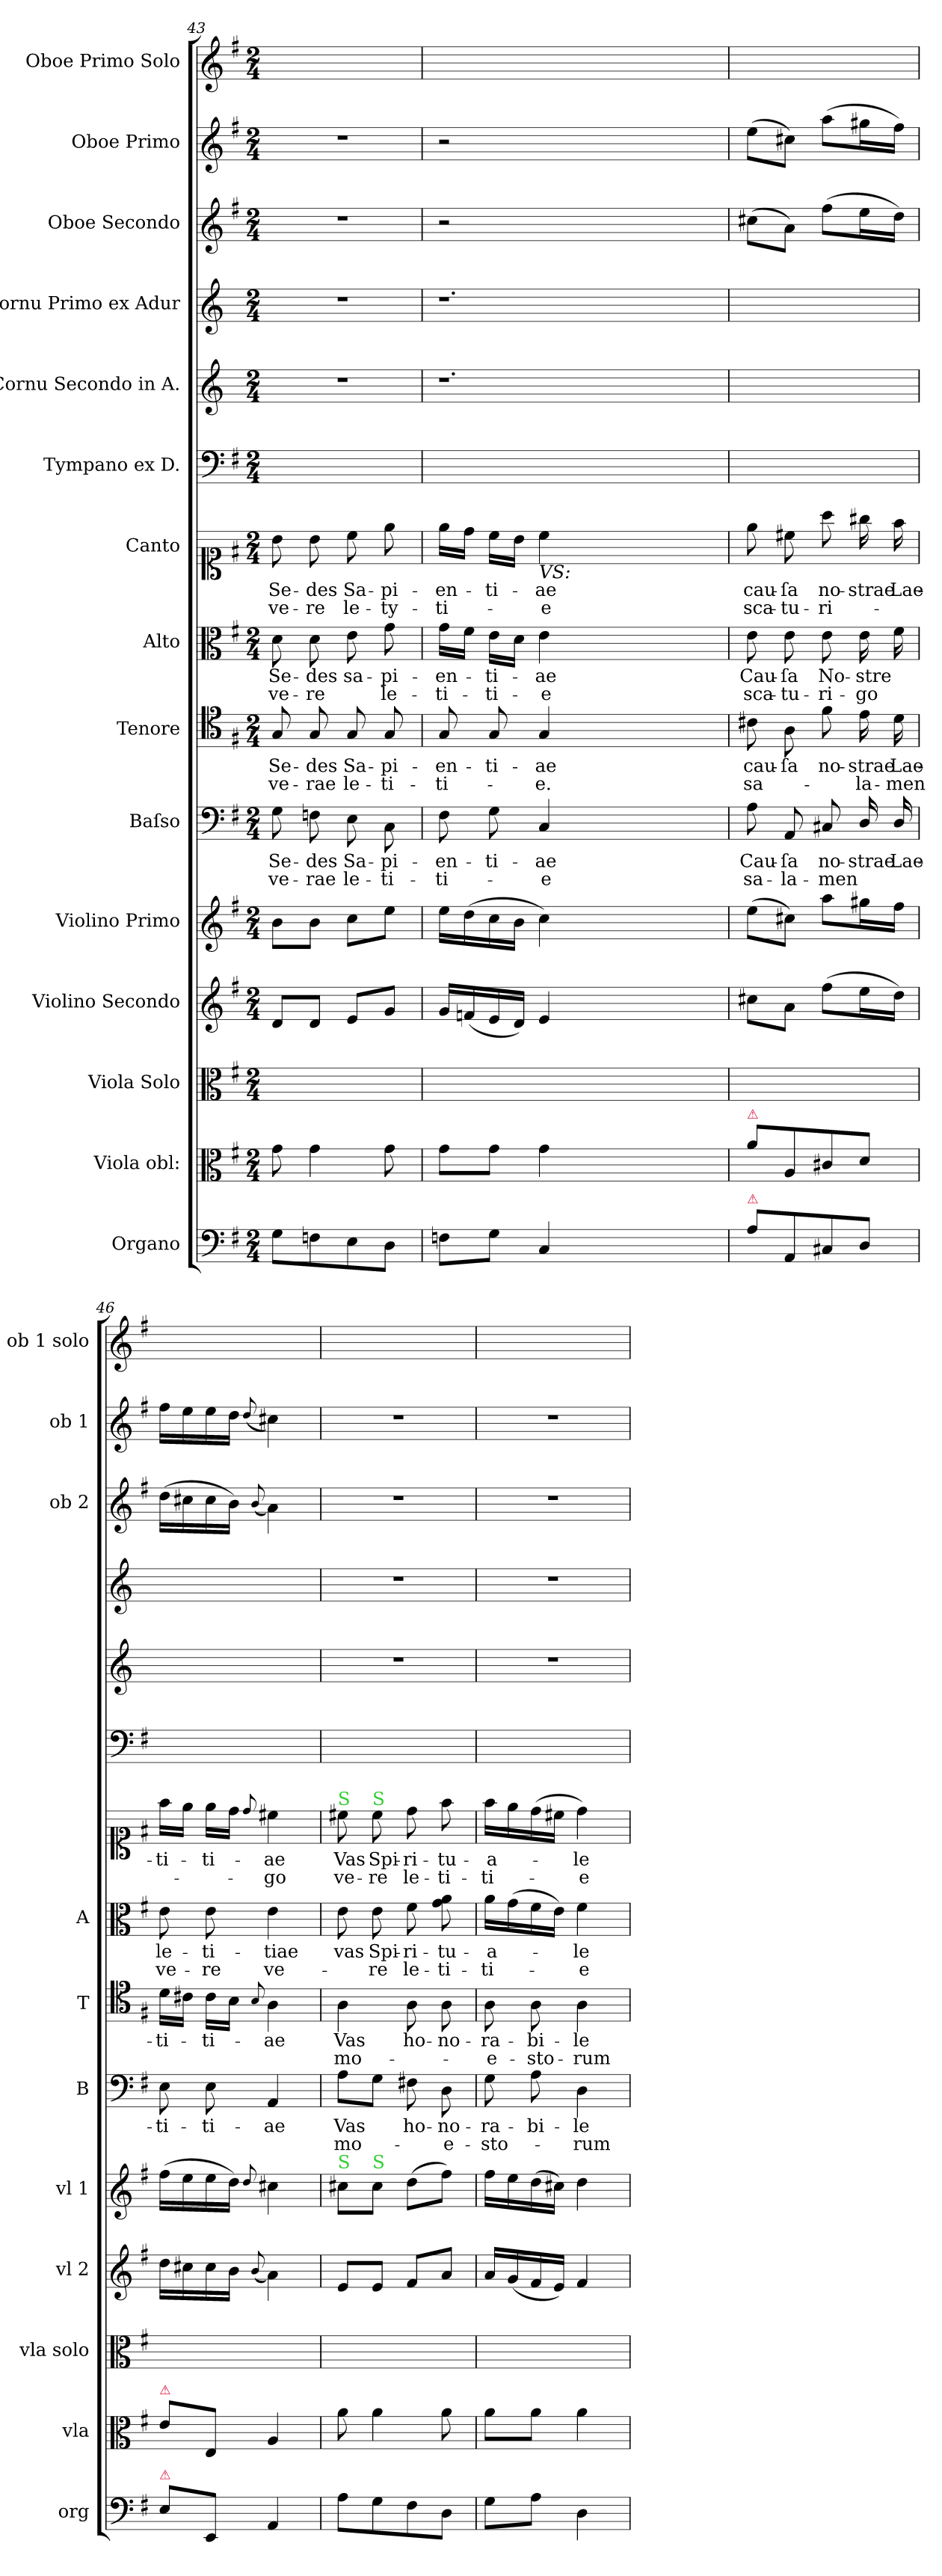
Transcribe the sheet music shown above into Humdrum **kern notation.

**kern	**kern	**kern	**kern	**dynam	**kern	**dynam	**kern	**text	**text	**kern	**text	**text	**kern	**text	**text	**kern	**text	**text	**kern	**kern	**kern	**kern	**kern	**kern
*part15	*part14	*part13	*part12	*part12	*part11	*part11	*part10	*part10	*part10	*part9	*part9	*part9	*part8	*part8	*part8	*part7	*part7	*part7	*part6	*part5	*part4	*part3	*part2	*part1
*staff15	*staff14	*staff13	*staff12	*staff12	*staff11	*staff11	*staff10	*staff10	*staff10	*staff9	*staff9	*staff9	*staff8	*staff8	*staff8	*staff7	*staff7	*staff7	*staff6	*staff5	*staff4	*staff3	*staff2	*staff1
*I"Organo	*I"Viola obl:	*I"Viola Solo	*I"Violino Secondo	*	*I"Violino Primo	*	*I"Baſso	*	*	*I"Tenore	*	*	*I"Alto	*	*	*I"Canto	*	*	*I"Tympano ex D.	*I"Cornu Secondo in A.	*I"Cornu Primo ex Adur	*I"Oboe Secondo	*I"Oboe Primo	*I"Oboe Primo Solo
*I'org	*I'vla	*I'vla solo	*I'vl 2	*	*I'vl 1	*	*I'B	*	*	*I'T	*	*	*I'A	*	*	*	*	*	*	*	*	*I'ob 2	*I'ob 1	*I'ob 1 solo
*clefF4	*clefC3	*clefC3	*clefG2	*	*clefG2	*	*clefF4	*	*	*clefC4	*	*	*clefC3	*	*	*clefC1	*	*	*clefF4	*clefG2	*clefG2	*clefG2	*clefG2	*clefG2
*	*	*	*	*	*	*	*	*	*	*	*	*	*	*	*	*	*	*	*	*ITrd3c5	*ITrd3c5	*	*	*
*k[f#]	*k[f#]	*k[f#]	*k[f#]	*	*k[f#]	*	*k[f#]	*	*	*k[f#]	*	*	*k[f#]	*	*	*k[f#]	*	*	*k[f#]	*k[f#]	*k[f#]	*k[f#]	*k[f#]	*k[f#]
*G:	*G:	*G:	*G:	*	*G:	*	*G:	*	*	*G:	*	*	*G:	*	*	*G:	*	*	*G:	*G:	*G:	*G:	*G:	*G:
*M2/4	*M2/4	*M2/4	*M2/4	*	*M2/4	*	*M2/4	*	*	*M2/4	*	*	*M2/4	*	*	*M2/4	*	*	*M2/4	*M2/4	*M2/4	*M2/4	*M2/4	*M2/4
=43	=43	=43	=43	=43	=43	=43	=43	=43	=43	=43	=43	=43	=43	=43	=43	=43	=43	=43	=43	=43	=43	=43	=43	=43
8G\L	8g\	2ryy	8d/L	.	8b\L	.	8G\	Se-	ve-	8G/	Se-	ve-	8d\	Se-	ve-	8b\	Se-	ve-	2ryy	2r	2r	2r	2r	2ryy
8Fn\	4g\	.	8d/J	.	8b\J	.	8Fn\	-des	-rae	8G/	-des	-rae	8d\	-des	-re	8b\	-des	-re	.	.	.	.	.	.
!	!	!	!	!	!	!LO:DY:b	!	!	!	!	!	!	!	!	!	!	!	!	!	!	!	!	!	!
8E\	.	.	8e/L	po&colon;	8cc\L	po&colon;	8E\	Sa-	le-	8G/	Sa-	le-	8e\	sa-	.	8cc\	Sa-	le-	.	.	.	.	.	.
8D\J	8g\	.	8g/J	.	8ee\J	.	8C\	-pi-	-ti-	8G/	-pi-	-ti-	8g\	-pi-	le-	8ee\	-pi-	-ty-	.	.	.	.	.	.
=44	=44	=44	=44	=44	=44	=44	=44	=44	=44	=44	=44	=44	=44	=44	=44	=44	=44	=44	=44	=44	=44	=44	=44	=44
8Fn\L	8g\L	2ryy	16g/LL	.	16ee\LL	.	8F#\	-en-	-ti-	8G/	-en-	-ti-	16g\LL	-en-	-ti-	16ee\LL	-en-	-ti-	2ryy	1.r	1.r	2r	2r	2ryy
.	.	.	(16fn/	.	(16dd\	.	.	.	.	.	.	.	16f#\JJ	.	.	16dd\JJ	.	.	.	.	.	.	.	.
8G\J	8g\J	.	16e/	.	16cc\	.	8G\	-ti-	.	8G/	-ti-	.	16e\LL	-ti-	-ti-	16cc\LL	-ti-	.	.	.	.	.	.	.
.	.	.	16d/JJ)	.	16b\JJ	.	.	.	.	.	.	.	16d\JJ	.	.	16b\JJ	.	.	.	.	.	.	.	.
!	!	!	!	!	!	!	!	!	!	!	!	!	!	!	!	!LO:TX:b:i:t=VS&colon;	!	!	!	!	!	!	!	!
4C/	4g\	.	4e/	.	4cc\)	.	4C/	-ae	-e	4G/	-ae	-e.	4e\	-ae	-e	4cc\	-ae	-e	.	.	.	.	.	.
1ryy	1ryy	1ryy	1ryy	.	1ryy	.	1ryy	.	.	1ryy	.	.	1ryy	.	.	1ryy	.	.	1ryy	.	.	1ryy	1ryy	1ryy
=45	=45	=45	=45	=45	=45	=45	=45	=45	=45	=45	=45	=45	=45	=45	=45	=45	=45	=45	=45	=45	=45	=45	=45	=45
!	!LO:TX:a:color=crimson:t=⚠	!	!	!	!	!	!	!	!	!	!	!	!	!	!	!	!	!	!	!	!	!	!	!
!LO:TX:a:color=crimson:t=⚠	!	!	!	!	!	!	!	!	!	!	!	!	!	!	!	!	!	!	!	!	!	!	!	!
8A\L	8a\L	2ryy	8cc#X\L	.	(8ee\L	.	8A\	Cau-	sa-	8c#X\	cau-	sa-	8e\	Cau-	sca-	8ee\	cau-	sca-	2ryy	2ryy	2ryy	(8cc#X\L	(8ee\L	2ryy
8AA/	8A/	.	8a\J	.	8cc#X\J)	.	8AA/	-ſa	-la-	8A\	-ſa	.	8e\	-ſa	-tu-	8cc#X\	-ſa	-tu-	.	.	.	8a\J)	8cc#X\J)	.
!	!	!	!	!	!	!LO:DY:b	!	!	!	!	!	!	!	!	!	!	!	!	!	!	!	!	!	!
8C#X/	8c#X/	.	(8ff#\L	for	8aa\L	for	8C#X/	no-	-men	8f#\	no-	.	8e\	No-	-ri-	8aa\	no-	-ri-	.	.	.	(8ff#\L	(8aa\L	.
8D/J	8d/J	.	16ee\L	.	16gg#X\L	.	16D/	-strae	.	16e\	-strae	-la-	16e\	-stre	-go	16gg#X\	-strae	.	.	.	.	16ee\L	16gg#X\L	.
.	.	.	16dd\JJ)	.	16ff#\JJ	.	16D/	Lae-	.	16d\	Lae-	-men	16f#\	.	.	16ff#\	Lae-	.	.	.	.	16dd\JJ)	16ff#\JJ)	.
=46	=46	=46	=46	=46	=46	=46	=46	=46	=46	=46	=46	=46	=46	=46	=46	=46	=46	=46	=46	=46	=46	=46	=46	=46
!	!LO:TX:a:color=crimson:t=⚠	!	!	!	!	!	!	!	!	!	!	!	!	!	!	!	!	!	!	!	!	!	!	!
!LO:TX:a:color=crimson:t=⚠	!	!	!	!	!	!	!	!	!	!	!	!	!	!	!	!	!	!	!	!	!	!	!	!
8E\L	8e\L	2ryy	16dd\LL	.	(16ff#\LL	.	8E\	-ti-	.	16d\LL	-ti-	.	8e\	le-	ve-	16ff#\LL	-ti-	.	2ryy	2ryy	2ryy	(16dd\LL	16ff#\LL	2ryy
.	.	.	16cc#X\	.	16ee\	.	.	.	.	16c#X\JJ	.	.	.	.	.	16ee\JJ	.	.	.	.	.	16cc#X\	16ee\	.
8EE/J	8E/J	.	16cc#\	.	16ee\	.	8E\	-ti-	.	16c#\LL	-ti-	.	8e\	-ti-	-re	16ee\LL	-ti-	.	.	.	.	16cc#\	16ee\	.
.	.	.	16b\JJ	.	16dd\JJ)	.	.	.	.	16B\JJ	.	.	.	.	.	16dd\JJ	.	.	.	.	.	16b\JJ)	16dd\JJ	.
.	.	.	(8qqb/	.	8qqdd/	.	.	.	.	8qqB/	.	.	.	.	.	8qqdd/	.	.	.	.	.	(8qqb/	(8qqdd/	.
4AA/	4A/	.	4a\)	.	4cc#X\	.	4AA/	-ae	.	4A\	-ae	.	4e\	-tiae	ve-	4cc#X\	-ae	go	.	.	.	4a\)	4cc#X\)	.
=47	=47	=47	=47	=47	=47	=47	=47	=47	=47	=47	=47	=47	=47	=47	=47	=47	=47	=47	=47	=47	=47	=47	=47	=47
!	!	!	!	!	!	!	!	!	!	!	!	!	!	!	!	!LO:TX:a:color=limegreen:t=S	!	!	!	!	!	!	!	!
!	!	!	!	!	!LO:TX:a:color=limegreen:t=S	!	!	!	!	!	!	!	!	!	!	!	!	!	!	!	!	!	!	!
8A\L	8a\	2ryy	8e/L	.	8cc#X\L	.	8A\L	Vas	mo-	4A\	Vas	mo-	8e\	vas	.	8cc#X\	Vas	ve-	2ryy	2r	2r	2r	2r	2ryy
!	!	!	!	!	!	!	!	!	!	!	!	!	!	!	!	!LO:TX:a:color=limegreen:t=S	!	!	!	!	!	!	!	!
!	!	!	!	!	!LO:TX:a:color=limegreen:t=S	!	!	!	!	!	!	!	!	!	!	!	!	!	!	!	!	!	!	!
8G\	4a\	.	8e/J	.	8cc#\J	.	8G\J	.	.	.	.	.	8e\	Spi-	-re	8cc#\	Spi-	-re	.	.	.	.	.	.
!	!	!	!	!	!	!LO:DY:b	!	!	!	!	!	!	!	!	!	!	!	!	!	!	!	!	!	!
8F#\	.	.	8f#/L	po	(8dd\L	po	8F#X\	ho-	.	8A\	ho-	.	8f#\	-ri-	le-	8dd\	-ri-	le-	.	.	.	.	.	.
8D\J	8a\	.	8a/J	.	8ff#\J)	.	8D\	-no-	-e-	8A\	-no-	.	8g\ 8a\	-tu-	-ti-	8ff#\	-tu-	-ti-	.	.	.	.	.	.
=48	=48	=48	=48	=48	=48	=48	=48	=48	=48	=48	=48	=48	=48	=48	=48	=48	=48	=48	=48	=48	=48	=48	=48	=48
8G\L	8a\L	2ryy	16a/LL	.	16ff#\LL	.	8G\	-ra-	-sto-	8A\	-ra-	-e-	16a\LL	-a-	-ti-	16ff#\LL	-a-	-ti-	2ryy	2r	2r	2r	2r	2ryy
.	.	.	(16g/	.	16ee\	.	.	.	.	.	.	.	(16g\	.	.	16ee\	.	.	.	.	.	.	.	.
8A\J	8a\J	.	16f#/	.	(16dd\	.	8A\	-bi-	.	8A\	-bi-	-sto-	16f#\	.	.	(16dd\	.	.	.	.	.	.	.	.
.	.	.	16e/JJ)	.	16cc#X\JJ)	.	.	.	.	.	.	.	16e\JJ)	.	.	16cc#X\JJ	.	.	.	.	.	.	.	.
4D\	4a\	.	4f#/	.	4dd\	.	4D\	-le	-rum	4A\	-le	-rum	4f#\	-le	-e	4dd\)	-le	-e	.	.	.	.	.	.
=	=	=	=	=	=	=	=	=	=	=	=	=	=	=	=	=	=	=	=	=	=	=	=	=
*-	*-	*-	*-	*-	*-	*-	*-	*-	*-	*-	*-	*-	*-	*-	*-	*-	*-	*-	*-	*-	*-	*-	*-	*-
